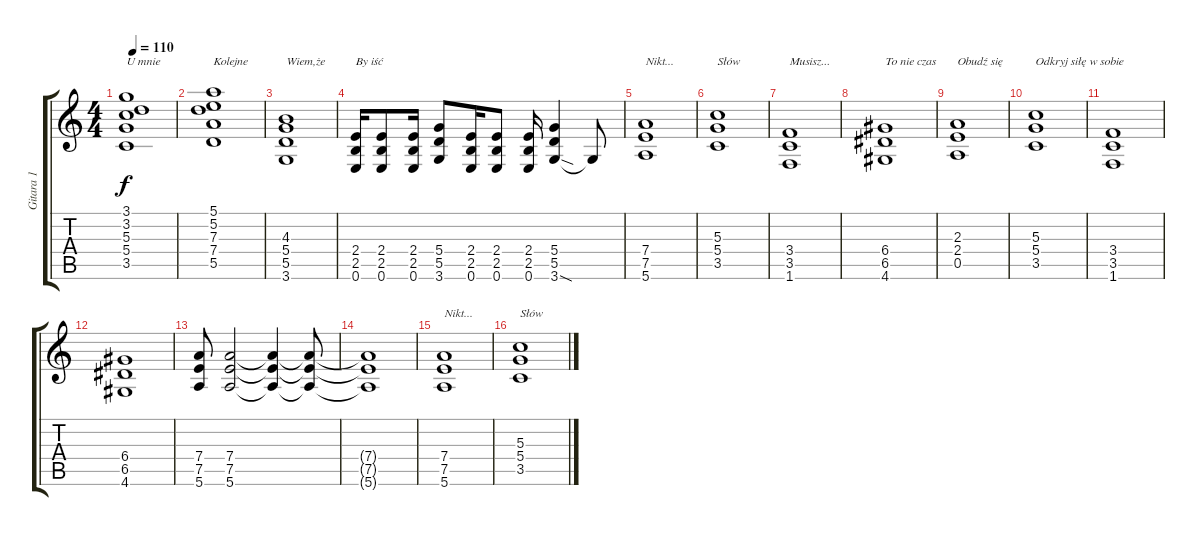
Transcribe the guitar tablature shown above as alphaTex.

\track ("Gitara 1" "Gitara 1") {instrument distortionguitar}
\staff {score tabs}
\tuning (E4 B3 G3 D3 A2 E2) {hide}
\ts (4 4)
\tempo 110
\clef g2
\ks c
(3.1 3.2 5.3 5.4 3.5).1{txt "U mnie" dy f} |
(5.1 5.2 7.3 7.4 5.5).1{txt "Kolejne"} |
(4.3 5.4 5.5 3.6).1{txt "Wiem,że"} |
(2.4 2.5 0.6).16{txt "By iść"} (2.4 2.5 0.6).8 (2.4 2.5 0.6).16 (5.4 5.5 3.6).8 (2.4 2.5 0.6).16 (2.4 2.5 0.6).8 (2.4 2.5 0.6).16 (5.4 5.5 3.6{sod}).4 3.6{t}.8 |
(7.4 7.5 5.6).1{txt "Nikt..."} |
(5.3 5.4 3.5).1{txt "Słów"} |
(3.4 3.5 1.6).1{txt "Musisz..."} |
(6.4 6.5 4.6).1{txt "To nie czas"} |
(2.3 2.4 0.5).1{txt "Obudź się"} |
(5.3 5.4 3.5).1{txt "Odkryj siłę w sobie"} |
(3.4 3.5 1.6).1 |
(6.4 6.5 4.6).1 |
(7.4 7.5 5.6).8 (7.4 7.5 5.6).2 (7.4{t} 7.5{t} 5.6{t}).4 (7.4{t} 7.5{t} 5.6{t}).8 |
(7.4{t} 7.5{t} 5.6{t}).1 |
(7.4 7.5 5.6).1{txt "Nikt..."} |
(5.3 5.4 3.5).1{txt "Słów"}
